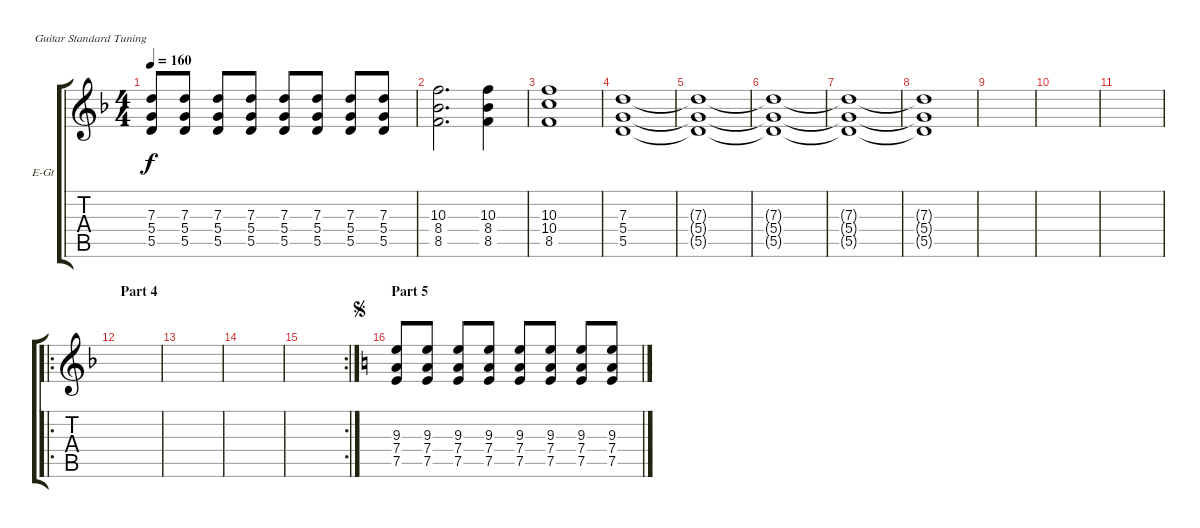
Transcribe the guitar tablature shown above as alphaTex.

\defaultSystemsLayout 4
\bracketExtendMode groupsimilarinstruments
\firstSystemTrackNameOrientation horizontal
\otherSystemsTrackNameOrientation horizontal
\track ("Electric Guitar" "E-Gt") {instrument distortionguitar}
\staff {score tabs}
\tuning (E4 B3 G3 D3 A2 E2)
\ts (4 4)
\tempo 160
\clef g2
\ks dminor
(5.5 5.4 7.3).8{dy f} (5.5 5.4 7.3).8 (5.5 5.4 7.3).8 (5.5 5.4 7.3).8 (5.5 5.4 7.3).8 (5.5 5.4 7.3).8 (5.5 5.4 7.3).8 (5.5 5.4 7.3).8 |
(8.5 8.4 10.3).2{d} (8.5 8.4 10.3).4 |
(8.5 10.4 10.3).1 |
(5.5 5.4 7.3).1 |
(5.5{t} 5.4{t} 7.3{t}).1 |
(5.5{t} 5.4{t} 7.3{t}).1 |
(5.5{t} 5.4{t} 7.3{t}).1 |
(5.5{t} 5.4{t} 7.3{t}).1 |
|
|
|
\ro
\section ("" "Part 4")
|
|
|
\rc 2
|
\section ("" "Part 5")
\jump segno
\ks aminor
(7.4 7.5 9.3).8 (7.4 7.5 9.3).8 (7.4 7.5 9.3).8 (7.4 7.5 9.3).8 (7.4 7.5 9.3).8 (7.4 7.5 9.3).8 (7.4 7.5 9.3).8 (7.4 7.5 9.3).8
